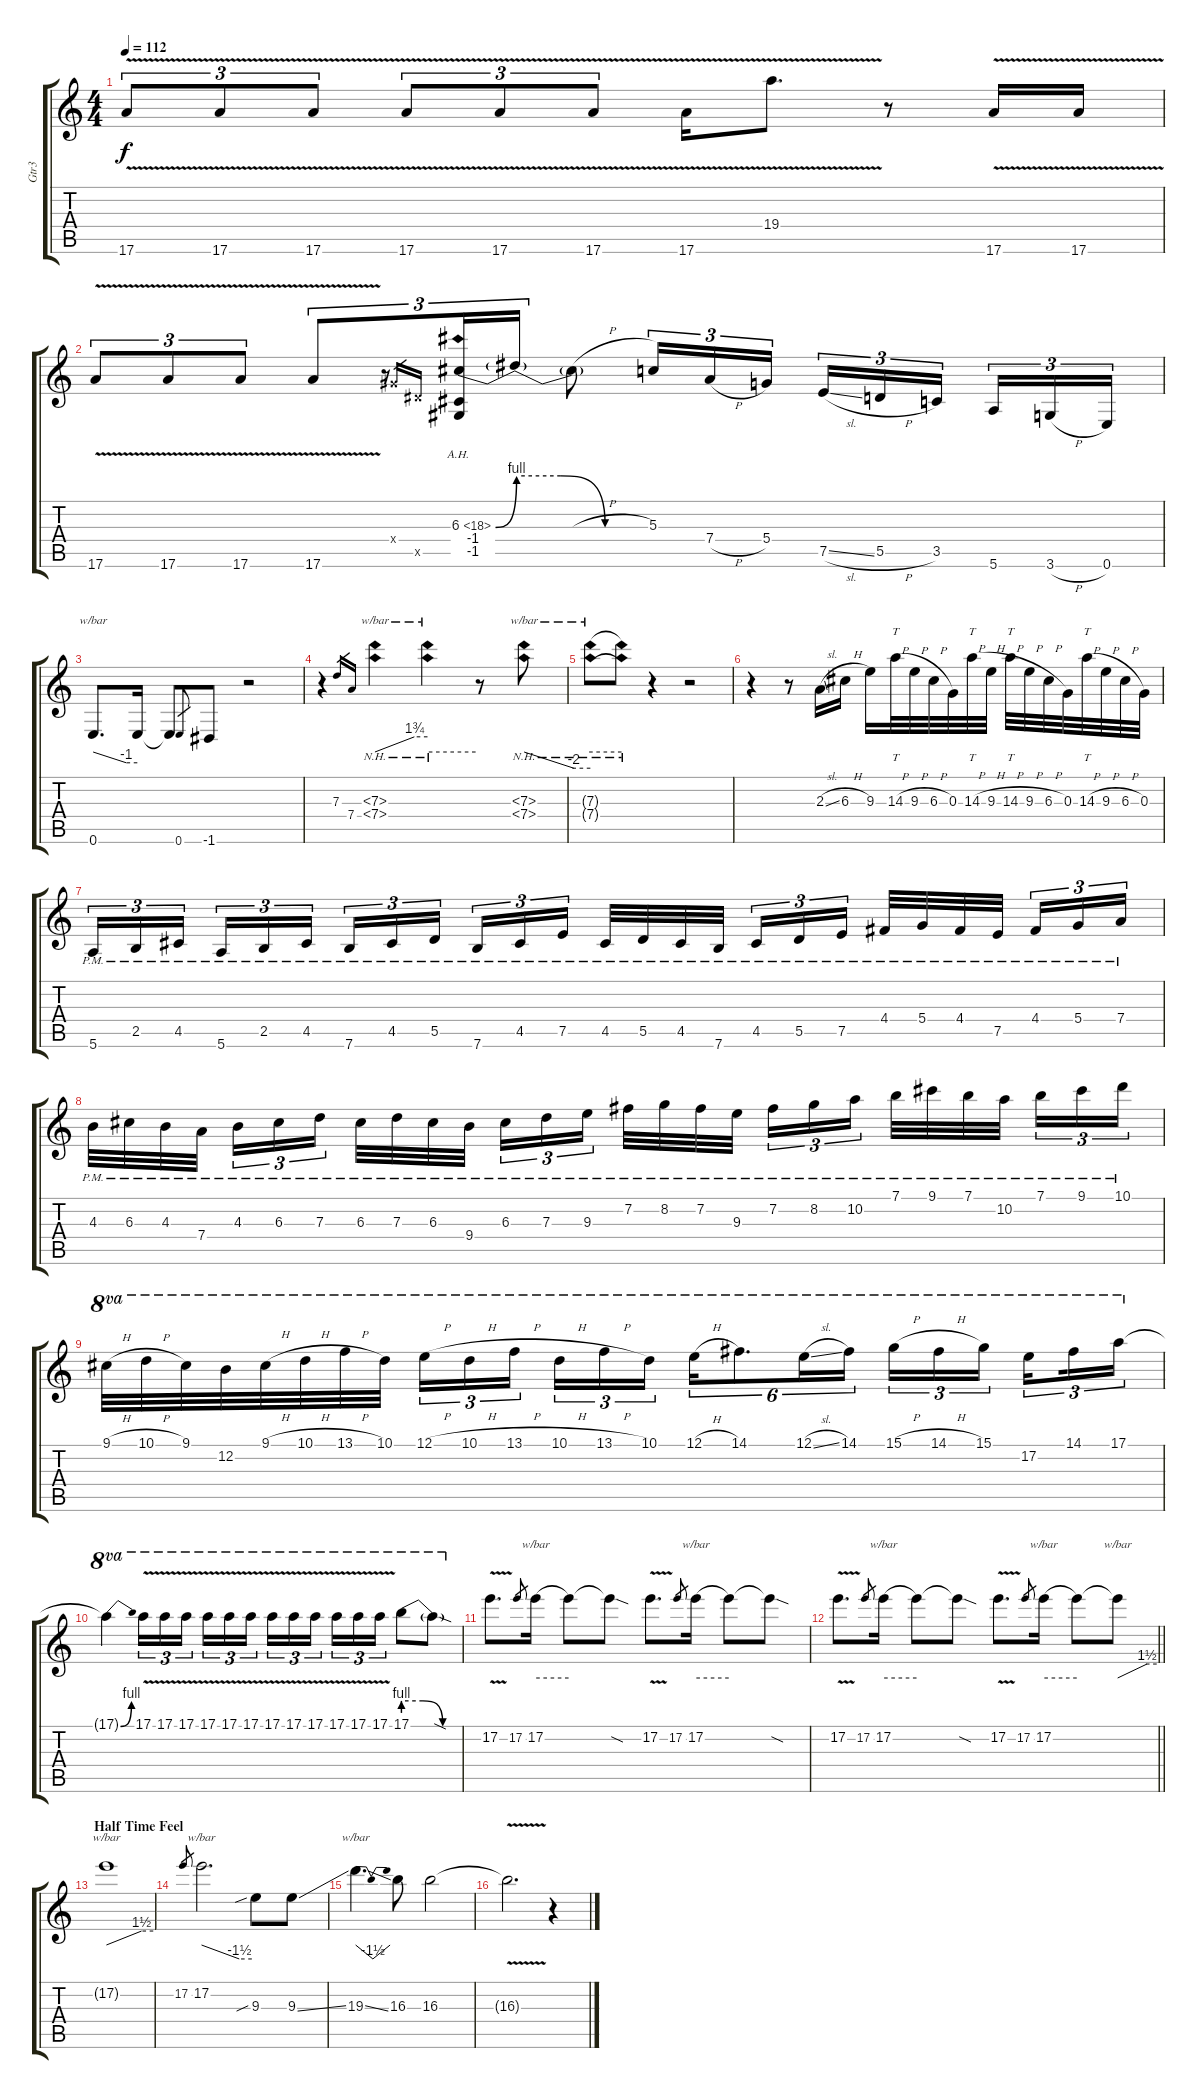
\track ("Gtr3" "Gtr3") {instrument distortionguitar}
\staff {score tabs}
\tuning (E4 B3 G3 D3 A2 E2) {hide}
\ts (4 4)
\tempo 112
\clef g2
\ks c
17.6{v}.8{tu (3 2) dy f} 17.6{v}.8{tu (3 2)} 17.6{v}.8{tu (3 2)} 17.6{v}.8{tu (3 2)} 17.6{v}.8{tu (3 2)} 17.6{v}.8{tu (3 2)} 17.6{v}.16 19.4{v}.8{d} r.8 17.6{v}.16 17.6{v}.16 |
17.6{v}.8{tu (3 2)} 17.6{v}.8{tu (3 2)} 17.6{v}.8{tu (3 2)} 17.6{v}.8{tu (3 2)} r.8{tu (3 2)} 6.4{x}.16{gr} 6.5{x}.16{gr} (6.3{be (bend 0 0 60 4) ah 12} -1.4 -1.5).16{tu (3 2)} 6.3{be (custom 0 4 20 4 40 0 60 0) t}.16{tu (3 2)} 6.3{h t}.8 5.3.16{tu (3 2)} 7.4{h}.16{tu (3 2)} 5.4.16{tu (3 2)} 7.5{sl}.16{tu (3 2)} 5.5{h}.16{tu (3 2)} 3.5.16{tu (3 2) beam splitsecondary} 5.6.16{tu (3 2)} 3.6{h}.16{tu (3 2)} 0.6.16{tu (3 2)} |
0.6.8{d tbe (custom default 0 0 45 -4 60 -4)} 0.6{t}.16 0.6{t}.8 0.6.8{gr} -1.6.8 r.2 |
r.4 7.3.16{gr} 7.4.16{gr} (7.3{nh} 7.4{nh}).4{tbe (custom default 0 0 45 7 60 7)} (7.3{nh t} 7.4{nh t}).4{tbe (hold default 0 0 60 0)} r.8 (7.3{nh} 7.4{nh}).8{tbe (custom default 0 0 45 -8 60 -8)} |
(7.3{nh t} 7.4{nh t}).8{tbe (hold default 0 0 60 0)} (7.3{nh t} 7.4{nh t}).8 r.4 r.2 |
r.4 r.8 2.3{sl}.16 6.3{h}.16 9.3.16 14.3{h}.32{tt} 9.3{h}.32 6.3{h}.32 0.3.32 14.3{h}.32{tt} 9.3{h}.32 14.3{h}.32{tt} 9.3{h}.32 6.3{h}.32 0.3.32 14.3{h}.32{tt} 9.3{h}.32 6.3{h}.32 0.3.32 |
5.6{pm}.16{tu (3 2)} 2.5{pm}.16{tu (3 2)} 4.5{pm}.16{tu (3 2) beam splitsecondary} 5.6{pm}.16{tu (3 2)} 2.5{pm}.16{tu (3 2)} 4.5{pm}.16{tu (3 2)} 7.6{pm}.16{tu (3 2)} 4.5{pm}.16{tu (3 2)} 5.5{pm}.16{tu (3 2) beam splitsecondary} 7.6{pm}.16{tu (3 2)} 4.5{pm}.16{tu (3 2)} 7.5{pm}.16{tu (3 2)} 4.5{pm}.32 5.5{pm}.32 4.5{pm}.32 7.6{pm}.32{beam splitsecondary} 4.5{pm}.16{tu (3 2)} 5.5{pm}.16{tu (3 2)} 7.5{pm}.16{tu (3 2)} 4.4{pm}.32 5.4{pm}.32 4.4{pm}.32 7.5{pm}.32{beam splitsecondary} 4.4{pm}.16{tu (3 2)} 5.4{pm}.16{tu (3 2)} 7.4{pm}.16{tu (3 2)} |
4.3{pm}.32 6.3{pm}.32 4.3{pm}.32 7.4{pm}.32{beam splitsecondary} 4.3{pm}.16{tu (3 2)} 6.3{pm}.16{tu (3 2)} 7.3{pm}.16{tu (3 2)} 6.3{pm}.32 7.3{pm}.32 6.3{pm}.32 9.4{pm}.32{beam splitsecondary} 6.3{pm}.16{tu (3 2)} 7.3{pm}.16{tu (3 2)} 9.3{pm}.16{tu (3 2)} 7.2{pm}.32 8.2{pm}.32 7.2{pm}.32 9.3{pm}.32{beam splitsecondary} 7.2{pm}.16{tu (3 2)} 8.2{pm}.16{tu (3 2)} 10.2{pm}.16{tu (3 2)} 7.1{pm}.32 9.1{pm}.32 7.1{pm}.32 10.2{pm}.32{beam splitsecondary} 7.1{pm}.16{tu (3 2)} 9.1{pm}.16{tu (3 2)} 10.1{pm}.16{tu (3 2)} |
9.1{h}.32{ot 8va} 10.1{h}.32{ot 8va} 9.1.32{ot 8va} 12.2.32{ot 8va} 9.1{h}.32{ot 8va} 10.1{h}.32{ot 8va} 13.1{h}.32{ot 8va} 10.1.32{ot 8va} 12.1{h}.16{tu (3 2) ot 8va} 10.1{h}.16{tu (3 2) ot 8va} 13.1{h}.16{tu (3 2) ot 8va beam splitsecondary} 10.1{h}.16{tu (3 2) ot 8va} 13.1{h}.16{tu (3 2) ot 8va} 10.1.16{tu (3 2) ot 8va} 12.1{h}.16{tu (6 4) ot 8va} 14.1.8{d tu (6 4) ot 8va} 12.1{sl}.16{tu (6 4) ot 8va} 14.1.16{tu (6 4) ot 8va} 15.1{h}.16{tu (3 2) ot 8va} 14.1{h}.16{tu (3 2) ot 8va} 15.1.16{tu (3 2) ot 8va} 17.2.16{tu (3 2) ot 8va beam splitsecondary} 14.1.16{tu (3 2) ot 8va} 17.1.16{tu (3 2) ot 8va} |
17.1{be (bend 0 0 60 4) t}.4{ot 8va} 17.1{v}.16{tu (3 2) ot 8va} 17.1{v}.16{tu (3 2) ot 8va} 17.1{v}.16{tu (3 2) ot 8va beam splitsecondary} 17.1{v}.16{tu (3 2) ot 8va} 17.1{v}.16{tu (3 2) ot 8va} 17.1{v}.16{tu (3 2) ot 8va} 17.1{v}.16{tu (3 2) ot 8va} 17.1{v}.16{tu (3 2) ot 8va} 17.1{v}.16{tu (3 2) ot 8va beam splitsecondary} 17.1{v}.16{tu (3 2) ot 8va} 17.1{v}.16{tu (3 2) ot 8va} 17.1{v}.16{tu (3 2) ot 8va} 17.1{be (custom 0 4 20 4 40 0 60 0)}.8{ot 8va} 17.1{sod t}.8{ot 8va} |
17.2{v}.8{d} 17.2.8{gr} 17.2.16{tbe (hold default 0 0 60 0)} 17.2{t}.8 17.2{sod t}.8 17.2{v}.8{d} 17.2.8{gr} 17.2.16{tbe (hold default 0 0 60 0)} 17.2{t}.8 17.2{sod t}.8 |
\barLineRight lightlight
17.2{v}.8{d} 17.2.8{gr} 17.2.16{tbe (hold default 0 0 60 0)} 17.2{t}.8 17.2{sod t}.8 17.2{v}.8{d} 17.2.8{gr} 17.2.16{tbe (hold default 0 0 60 0)} 17.2{t}.8 17.2{t}.8{tbe (custom default 0 0 45 6 60 6)} |
\section ("" "Half Time Feel")
17.2{t}.1{tbe (custom default 0 0 45 6 60 6)} |
17.2.8{gr} 17.2.2{d tbe (custom default 0 0 45 -6 60 -6)} 9.3{sib}.8 9.3{ss}.8 |
19.3{ss}.4{d tbe (dip default 0 0 30 -6 60 0)} 16.3.8 16.3.2 |
16.3{v t}.2{d} r.4
